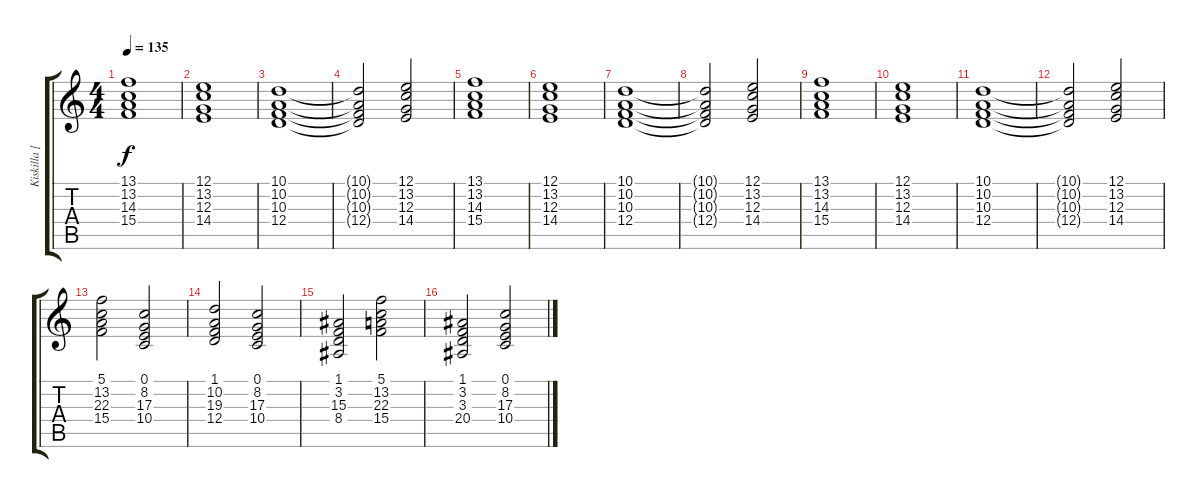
\track ("Kiskilla [teclado]" "Kiskilla [") {instrument stringensemble1}
\staff {score tabs}
\tuning (E4 B3 G3 D3 A2 E2) {hide}
\ts (4 4)
\tempo 135
\clef g2
\ks c
(13.1 13.2 14.3 15.4).1{dy f} |
(12.1 13.2 12.3 14.4).1 |
(10.1 10.2 10.3 12.4).1 |
(10.1{t} 10.2{t} 10.3{t} 12.4{t}).2 (12.1 13.2 12.3 14.4).2 |
(13.1 13.2 14.3 15.4).1{volume 11 instrument stringensemble1} |
(12.1 13.2 12.3 14.4).1 |
(10.1 10.2 10.3 12.4).1 |
(10.1{t} 10.2{t} 10.3{t} 12.4{t}).2 (12.1 13.2 12.3 14.4).2 |
(13.1 13.2 14.3 15.4).1 |
(12.1 13.2 12.3 14.4).1 |
(10.1 10.2 10.3 12.4).1 |
(10.1{t} 10.2{t} 10.3{t} 12.4{t}).2 (12.1 13.2 12.3 14.4).2 |
(5.1 13.2 22.3 15.4).2 (0.1 8.2 17.3 10.4).2 |
(1.1 10.2 19.3 12.4).2 (0.1 8.2 17.3 10.4).2 |
(1.1 3.2 15.3 8.4).2 (5.1 13.2 22.3 15.4).2 |
(1.1 3.2 3.3 20.4).2 (0.1 8.2 17.3 10.4).2
